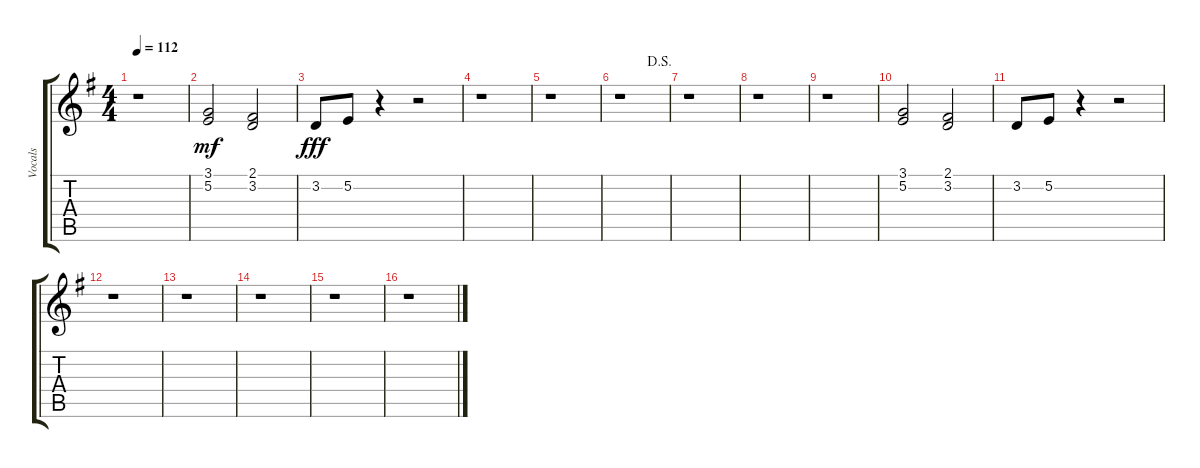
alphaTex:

\track ("Vocals" "Vocals") {instrument voiceoohs}
\staff {score tabs}
\tuning (E4 B3 G3 D3 A2 E2) {hide}
\ts (4 4)
\tempo 112
\clef g2
\ks g
r.1{dy mf} |
(3.1 5.2).2 (2.1 3.2).2 |
3.2.8{dy fff} 5.2.8 r.4 r.2 |
r.1 |
r.1 |
\jump dalsegno
r.1 |
r.1 |
r.1 |
r.1 |
(3.1 5.2).2 (2.1 3.2).2 |
3.2.8 5.2.8 r.4 r.2 |
r.1 |
r.1 |
r.1 |
r.1 |
r.1
